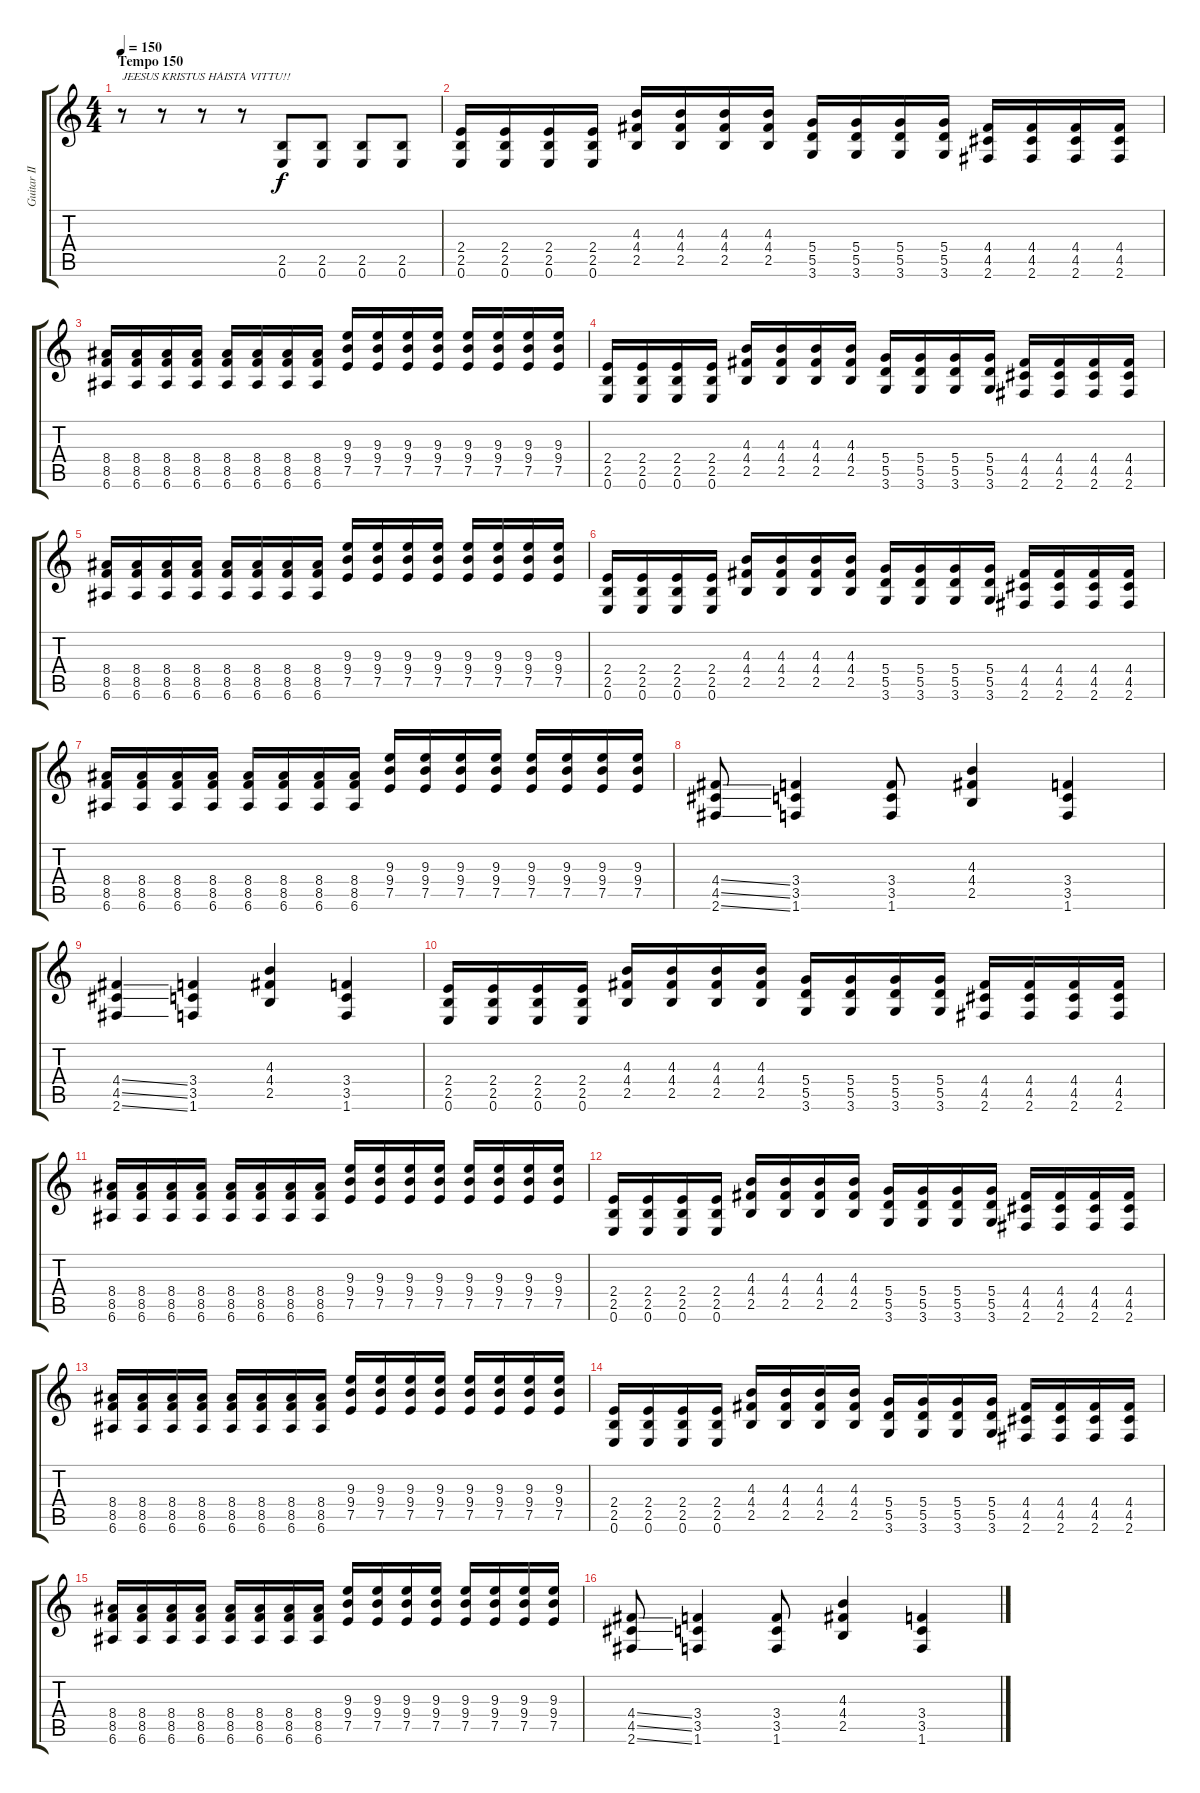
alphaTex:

\track ("Guitar II" "Guitar II") {instrument distortionguitar}
\staff {score tabs}
\tuning (E4 B3 G3 D3 A2 E2) {hide}
\ts (4 4)
\section ("" "Tempo 150")
\tempo 150
\clef g2
\ks c
r.8{txt "JEESUS KRISTUS HAISTA VITTU!!" dy f instrument distortionguitar} r.8 r.8 r.8 (2.5 0.6).8 (2.5 0.6).8 (2.5 0.6).8 (2.5 0.6).8 |
(2.4 2.5 0.6).16 (2.4 2.5 0.6).16 (2.4 2.5 0.6).16 (2.4 2.5 0.6).16 (4.3 4.4 2.5).16 (4.3 4.4 2.5).16 (4.3 4.4 2.5).16 (4.3 4.4 2.5).16 (5.4 5.5 3.6).16 (5.4 5.5 3.6).16 (5.4 5.5 3.6).16 (5.4 5.5 3.6).16 (4.4 4.5 2.6).16 (4.4 4.5 2.6).16 (4.4 4.5 2.6).16 (4.4 4.5 2.6).16 |
(8.4 8.5 6.6).16 (8.4 8.5 6.6).16 (8.4 8.5 6.6).16 (8.4 8.5 6.6).16 (8.4 8.5 6.6).16 (8.4 8.5 6.6).16 (8.4 8.5 6.6).16 (8.4 8.5 6.6).16 (9.3 9.4 7.5).16 (9.3 9.4 7.5).16 (9.3 9.4 7.5).16 (9.3 9.4 7.5).16 (9.3 9.4 7.5).16 (9.3 9.4 7.5).16 (9.3 9.4 7.5).16 (9.3 9.4 7.5).16 |
(2.4 2.5 0.6).16 (2.4 2.5 0.6).16 (2.4 2.5 0.6).16 (2.4 2.5 0.6).16 (4.3 4.4 2.5).16 (4.3 4.4 2.5).16 (4.3 4.4 2.5).16 (4.3 4.4 2.5).16 (5.4 5.5 3.6).16 (5.4 5.5 3.6).16 (5.4 5.5 3.6).16 (5.4 5.5 3.6).16 (4.4 4.5 2.6).16 (4.4 4.5 2.6).16 (4.4 4.5 2.6).16 (4.4 4.5 2.6).16 |
(8.4 8.5 6.6).16 (8.4 8.5 6.6).16 (8.4 8.5 6.6).16 (8.4 8.5 6.6).16 (8.4 8.5 6.6).16 (8.4 8.5 6.6).16 (8.4 8.5 6.6).16 (8.4 8.5 6.6).16 (9.3 9.4 7.5).16 (9.3 9.4 7.5).16 (9.3 9.4 7.5).16 (9.3 9.4 7.5).16 (9.3 9.4 7.5).16 (9.3 9.4 7.5).16 (9.3 9.4 7.5).16 (9.3 9.4 7.5).16 |
(2.4 2.5 0.6).16 (2.4 2.5 0.6).16 (2.4 2.5 0.6).16 (2.4 2.5 0.6).16 (4.3 4.4 2.5).16 (4.3 4.4 2.5).16 (4.3 4.4 2.5).16 (4.3 4.4 2.5).16 (5.4 5.5 3.6).16 (5.4 5.5 3.6).16 (5.4 5.5 3.6).16 (5.4 5.5 3.6).16 (4.4 4.5 2.6).16 (4.4 4.5 2.6).16 (4.4 4.5 2.6).16 (4.4 4.5 2.6).16 |
(8.4 8.5 6.6).16 (8.4 8.5 6.6).16 (8.4 8.5 6.6).16 (8.4 8.5 6.6).16 (8.4 8.5 6.6).16 (8.4 8.5 6.6).16 (8.4 8.5 6.6).16 (8.4 8.5 6.6).16 (9.3 9.4 7.5).16 (9.3 9.4 7.5).16 (9.3 9.4 7.5).16 (9.3 9.4 7.5).16 (9.3 9.4 7.5).16 (9.3 9.4 7.5).16 (9.3 9.4 7.5).16 (9.3 9.4 7.5).16 |
(4.4{ss} 4.5{ss} 2.6{ss}).8 (3.4 3.5 1.6).4 (3.4 3.5 1.6).8 (4.3 4.4 2.5).4 (3.4 3.5 1.6).4 |
(4.4{ss} 4.5{ss} 2.6{ss}).4 (3.4 3.5 1.6).4 (4.3 4.4 2.5).4 (3.4 3.5 1.6).4 |
(2.4 2.5 0.6).16 (2.4 2.5 0.6).16 (2.4 2.5 0.6).16 (2.4 2.5 0.6).16 (4.3 4.4 2.5).16 (4.3 4.4 2.5).16 (4.3 4.4 2.5).16 (4.3 4.4 2.5).16 (5.4 5.5 3.6).16 (5.4 5.5 3.6).16 (5.4 5.5 3.6).16 (5.4 5.5 3.6).16 (4.4 4.5 2.6).16 (4.4 4.5 2.6).16 (4.4 4.5 2.6).16 (4.4 4.5 2.6).16 |
(8.4 8.5 6.6).16 (8.4 8.5 6.6).16 (8.4 8.5 6.6).16 (8.4 8.5 6.6).16 (8.4 8.5 6.6).16 (8.4 8.5 6.6).16 (8.4 8.5 6.6).16 (8.4 8.5 6.6).16 (9.3 9.4 7.5).16 (9.3 9.4 7.5).16 (9.3 9.4 7.5).16 (9.3 9.4 7.5).16 (9.3 9.4 7.5).16 (9.3 9.4 7.5).16 (9.3 9.4 7.5).16 (9.3 9.4 7.5).16 |
(2.4 2.5 0.6).16 (2.4 2.5 0.6).16 (2.4 2.5 0.6).16 (2.4 2.5 0.6).16 (4.3 4.4 2.5).16 (4.3 4.4 2.5).16 (4.3 4.4 2.5).16 (4.3 4.4 2.5).16 (5.4 5.5 3.6).16 (5.4 5.5 3.6).16 (5.4 5.5 3.6).16 (5.4 5.5 3.6).16 (4.4 4.5 2.6).16 (4.4 4.5 2.6).16 (4.4 4.5 2.6).16 (4.4 4.5 2.6).16 |
(8.4 8.5 6.6).16 (8.4 8.5 6.6).16 (8.4 8.5 6.6).16 (8.4 8.5 6.6).16 (8.4 8.5 6.6).16 (8.4 8.5 6.6).16 (8.4 8.5 6.6).16 (8.4 8.5 6.6).16 (9.3 9.4 7.5).16 (9.3 9.4 7.5).16 (9.3 9.4 7.5).16 (9.3 9.4 7.5).16 (9.3 9.4 7.5).16 (9.3 9.4 7.5).16 (9.3 9.4 7.5).16 (9.3 9.4 7.5).16 |
(2.4 2.5 0.6).16 (2.4 2.5 0.6).16 (2.4 2.5 0.6).16 (2.4 2.5 0.6).16 (4.3 4.4 2.5).16 (4.3 4.4 2.5).16 (4.3 4.4 2.5).16 (4.3 4.4 2.5).16 (5.4 5.5 3.6).16 (5.4 5.5 3.6).16 (5.4 5.5 3.6).16 (5.4 5.5 3.6).16 (4.4 4.5 2.6).16 (4.4 4.5 2.6).16 (4.4 4.5 2.6).16 (4.4 4.5 2.6).16 |
(8.4 8.5 6.6).16 (8.4 8.5 6.6).16 (8.4 8.5 6.6).16 (8.4 8.5 6.6).16 (8.4 8.5 6.6).16 (8.4 8.5 6.6).16 (8.4 8.5 6.6).16 (8.4 8.5 6.6).16 (9.3 9.4 7.5).16 (9.3 9.4 7.5).16 (9.3 9.4 7.5).16 (9.3 9.4 7.5).16 (9.3 9.4 7.5).16 (9.3 9.4 7.5).16 (9.3 9.4 7.5).16 (9.3 9.4 7.5).16 |
(4.4{ss} 4.5{ss} 2.6{ss}).8 (3.4 3.5 1.6).4 (3.4 3.5 1.6).8 (4.3 4.4 2.5).4 (3.4 3.5 1.6).4
